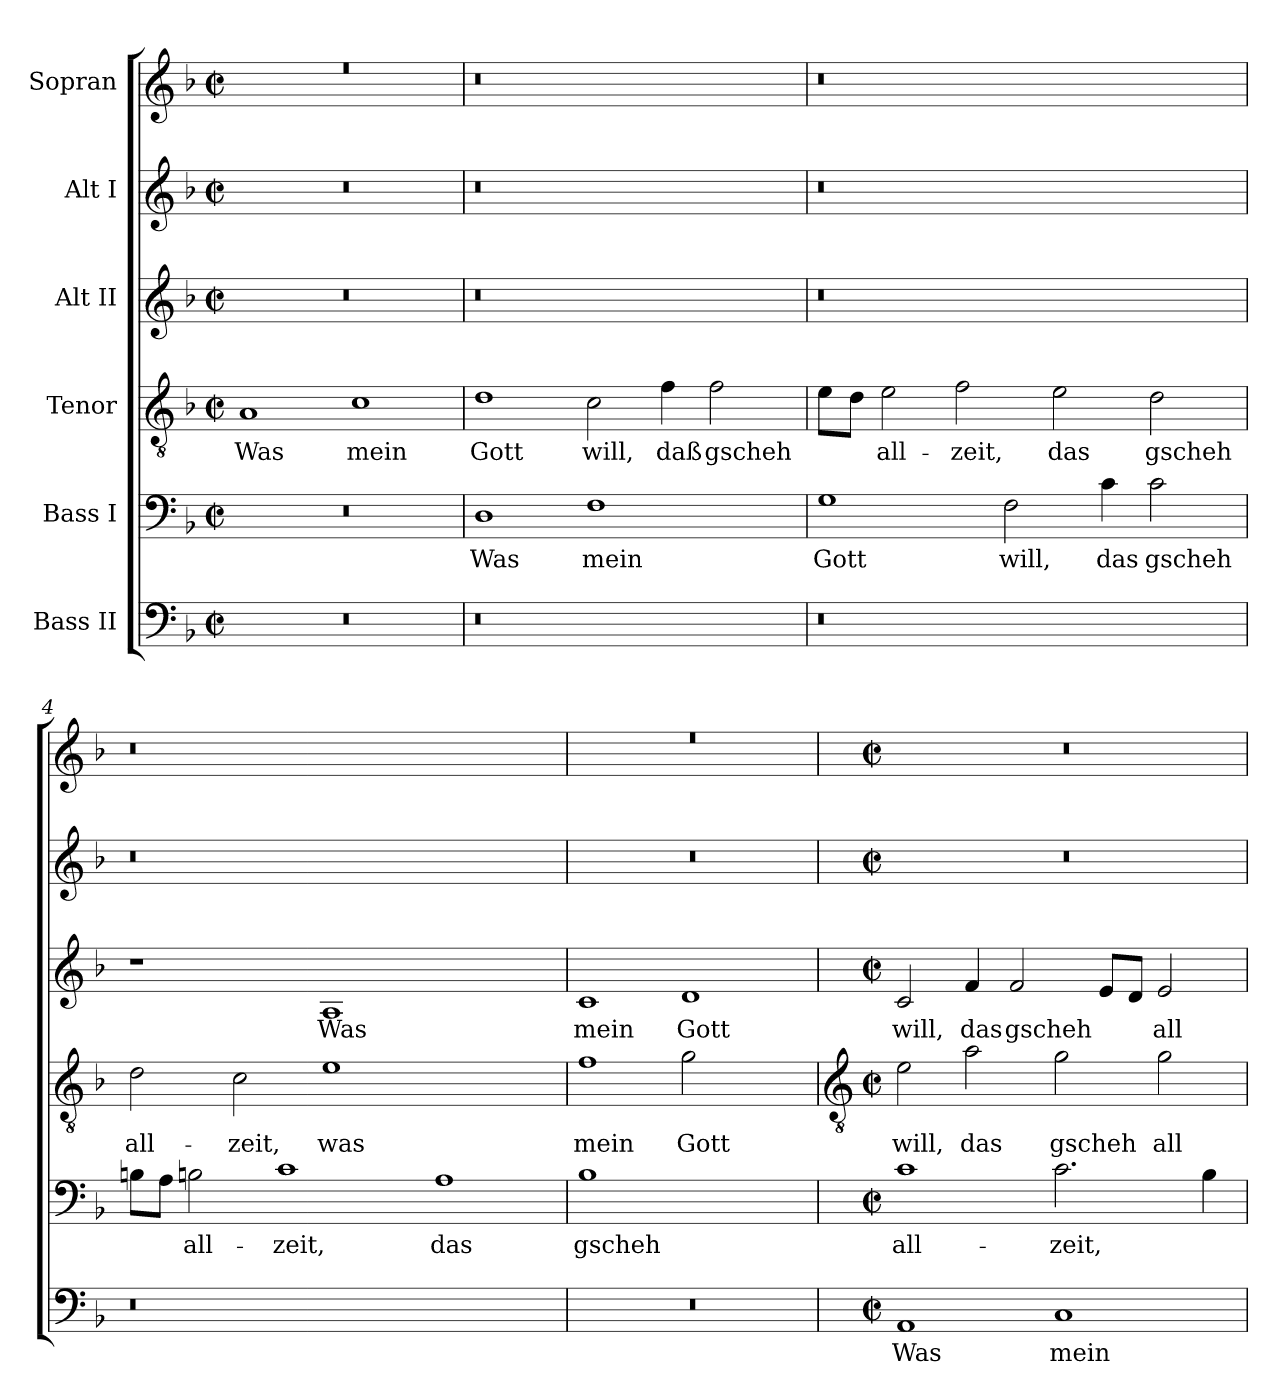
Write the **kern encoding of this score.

**kern	**text	**kern	**text	**kern	**text	**kern	**text	**kern	**kern
*part6	*part6	*part5	*part5	*part4	*part4	*part3	*part3	*part2	*part1
*staff6	*staff6	*staff5	*staff5	*staff4	*staff4	*staff3	*staff3	*staff2	*staff1
*I"Bass II	*	*I"Bass I	*	*I"Tenor	*	*I"Alt II	*	*I"Alt I	*I"Sopran
*clefF4	*	*clefF4	*	*clefGv2	*	*clefG2	*	*clefG2	*clefG2
*k[b-]	*	*k[b-]	*	*k[b-]	*	*k[b-]	*	*k[b-]	*k[b-]
*F:	*	*F:	*	*F:	*	*F:	*	*F:	*F:
*M4/2	*	*M4/2	*	*M4/2	*	*M4/2	*	*M4/2	*M4/2
*met(c|)	*	*met(c|)	*	*met(c|)	*	*met(c|)	*	*met(c|)	*met(c|)
=1	=1	=1	=1	=1	=1	=1	=1	=1	=1
!	!	!	!	!	!LO:LY:b	!	!	!	!
*	*	*	*	*	*	*	*	*	*^
0r	.	0r	.	1A	Was	0r	.	0r	0r	0ryy
!	!	!	!	!	!LO:LY:b	!	!	!	!	!
.	.	.	.	1c	mein	.	.	.	.	.
=2	=2	=2	=2	=2	=2	=2	=2	=2	=2	=2
!	!	!	!LO:LY:b	!	!LO:LY:b	!	!	!	!	!
0r	.	1D	Was	1d	Gott	0r	.	0r	0r	1ryy
!	!	!	!LO:LY:b	!	!LO:LY:b	!	!	!	!	!
.	.	1F	mein	2c	will,	.	.	.	.	2ryy
!	!	!	!	!	!LO:LY:b	!	!	!	!	!
.	.	.	.	4f	daß	.	.	.	.	4ryy
!	!	!	!	!	!LO:LY:b	!	!	!	!	!
.	.	.	.	2f	gscheh	.	.	.	.	4ryy
4ryy	.	4ryy	.	.	.	4ryy	.	4ryy	4ryy	4ryy
=3	=3	=3	=3	=3	=3	=3	=3	=3	=3	=3
!	!	!	!LO:LY:b	!	!	!	!	!	!	!
0r	.	1G	Gott	8eL	.	0r	.	0r	0r	1ryy
.	.	.	.	8dJ	.	.	.	.	.	.
!	!	!	!	!	!LO:LY:b	!	!	!	!	!
.	.	.	.	2e	all-	.	.	.	.	.
!	!	!	!	!	!LO:LY:b	!	!	!	!	!
.	.	.	.	2f	-zeit,	.	.	.	.	.
!	!	!	!LO:LY:b	!	!	!	!	!	!	!
.	.	2F	will,	.	.	.	.	.	.	2ryy
!	!	!	!	!	!LO:LY:b	!	!	!	!	!
.	.	.	.	2e	das	.	.	.	.	.
!	!	!	!LO:LY:b	!	!	!	!	!	!	!
.	.	4c	das	.	.	.	.	.	.	4ryy
!	!	!	!LO:LY:b	!	!LO:LY:b	!	!	!	!	!
.	.	2c	gscheh	2d	gscheh	.	.	.	.	4ryy
4ryy	.	.	.	.	.	4ryy	.	4ryy	4ryy	4ryy
=4	=4	=4	=4	=4	=4	=4	=4	=4	=4	=4
!	!	!	!	!	!LO:LY:b	!	!	!	!	!
0r	.	8BnL	.	2d	all-	1r	.	0r	0r	1ryy
.	.	8AJ	.	.	.	.	.	.	.	.
!	!	!	!LO:LY:b	!	!	!	!	!	!	!
.	.	2Bn	all-	.	.	.	.	.	.	.
!	!	!	!	!	!LO:LY:b	!	!	!	!	!
.	.	.	.	2c	-zeit,	.	.	.	.	.
!	!	!	!LO:LY:b	!	!	!	!	!	!	!
.	.	1c	-zeit,	.	.	.	.	.	.	.
!	!	!	!	!	!LO:LY:b	!	!LO:LY:b	!	!	!
.	.	.	.	1e	was	1A	Was	.	.	2ryy
.	.	.	.	.	.	.	.	.	.	2ryy
!	!	!	!LO:LY:b	!	!	!	!	!	!	!
.	.	1A	das	.	.	.	.	.	.	.
2.ryy	.	.	.	2.ryy	.	2.ryy	.	2.ryy	2.ryy	2.ryy
=5	=5	=5	=5	=5	=5	=5	=5	=5	=5	=5
!	!	!	!LO:LY:b	!	!LO:LY:b	!	!LO:LY:b	!	!	!
0r	.	1B-	gscheh	1f	mein	1c	mein	0r	0r	0ryy
!	!	!	!	!	!LO:LY:b	!	!LO:LY:b	!	!	!
.	.	1ryy	.	2g	Gott	1d	Gott	.	.	.
.	.	.	.	2ryy	.	.	.	.	.	.
!!LO:LB:g=z	!!
=6	=6	=6	=6	=6	=6	=6	=6	=6	=6	=6
*	*	*	*	*clefGv2	*	*	*	*	*	*
*M4/2	*	*M4/2	*	*M4/2	*	*M4/2	*	*M4/2	*M4/2	*
*met(c|)	*	*met(c|)	*	*met(c|)	*	*met(c|)	*	*met(c|)	*met(c|)	*
!	!LO:LY:b	!	!LO:LY:b	!	!LO:LY:b	!	!LO:LY:b	!	!	!
1AA	Was	1c	all-	2e	will,	2c	will,	0r	0r	1ryy
!	!	!	!	!	!LO:LY:b	!	!LO:LY:b	!	!	!
.	.	.	.	2a	das	4f	das	.	.	.
!	!	!	!	!	!	!	!LO:LY:b	!	!	!
.	.	.	.	.	.	2f	gscheh	.	.	.
!	!LO:LY:b	!	!LO:LY:b	!	!LO:LY:b	!	!	!	!	!
1C	mein	2.c	-zeit,	2g	gscheh	.	.	.	.	2ryy
.	.	.	.	.	.	8eL	.	.	.	.
.	.	.	.	.	.	8dJ	.	.	.	.
!	!	!	!	!	!LO:LY:b	!	!LO:LY:b	!	!	!
.	.	.	.	2g	all-	2e	all-	.	.	4ryy
.	.	4B-	.	.	.	.	.	.	.	4ryy
*	*	*	*	*	*	*	*	*	*v	*v
=	=	=	=	=	=	=	=	=	=
*-	*-	*-	*-	*-	*-	*-	*-	*-	*-
